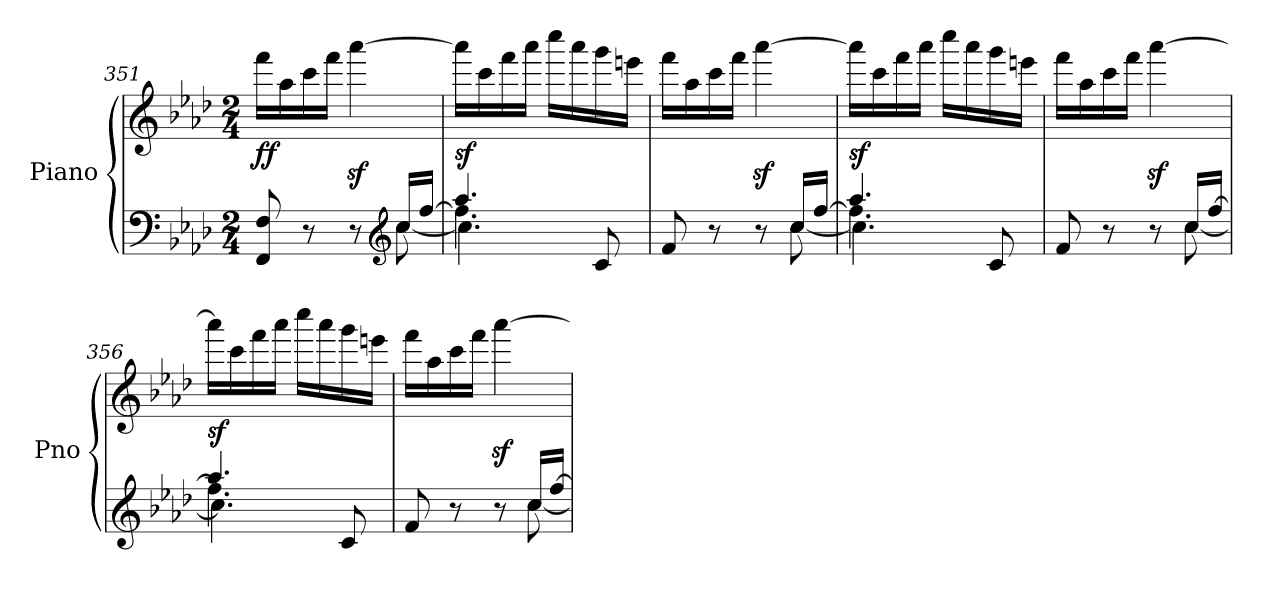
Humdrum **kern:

**kern	**kern	**dynam
*part1	*part1	*part1
*staff2	*staff1	*staff1/2
*I"Piano	*	*
*I'Pno	*	*
*clefF4	*clefG2	*
*k[b-e-a-d-]	*k[b-e-a-d-]	*
*A-:	*A-:	*
*M2/4	*M2/4	*
=351	=351	=351
*^	*	*
!	!	!	!LO:DY:b
8FF/ 8F/	4.ryy	16fff\LL	ff
.	.	16aa-\	.
8r	.	16ccc\	.
.	.	16fff\JJ	.
8r	.	[4aaa-z<\	.
*clefG2	*	*	*
16cc/LL	[8cc\	.	.
[16ff/JJ	.	.	.
!!LO:PB:g=z
=352	=352	=352	=352
*	*^	*	*
!	!	!	!	!LO:DY:a=2
4.ff\]	4.cc\]	4.aa-/	16aaa-\LL]	sf
.	.	.	16ccc\	.
.	.	.	16fff\	.
.	.	.	16aaa-\JJ	.
.	.	.	16cccc\LL	.
.	.	.	16aaa-\	.
8c/	8ryy	8ryy	16ggg\	.
.	.	.	16eeen\JJ	.
*	*v	*v	*	*
=353	=353	=353	=353
8f/	4.ryy	16fff\LL	.
.	.	16aa-\	.
8r	.	16ccc\	.
.	.	16fff\JJ	.
8r	.	[4aaa-z<\	.
16cc/LL	[8cc\	.	.
[16ff/JJ	.	.	.
=354	=354	=354	=354
*	*^	*	*
!	!	!	!	!LO:DY:a=2
4.ff\]	4.cc\]	4.aa-/	16aaa-\LL]	sf
.	.	.	16ccc\	.
.	.	.	16fff\	.
.	.	.	16aaa-\JJ	.
.	.	.	16cccc\LL	.
.	.	.	16aaa-\	.
8c/	8ryy	8ryy	16ggg\	.
.	.	.	16eeen\JJ	.
*	*v	*v	*	*
=355	=355	=355	=355
8f/	4.ryy	16fff\LL	.
.	.	16aa-\	.
8r	.	16ccc\	.
.	.	16fff\JJ	.
8r	.	[4aaa-z<\	.
16cc/LL	[8cc\	.	.
[16ff/JJ	.	.	.
!!LO:PB:g=z
=356	=356	=356	=356
*	*^	*	*
!	!	!	!	!LO:DY:a=2
4.ff\]	4.cc\]	4.aa-/	16aaa-\LL]	sf
.	.	.	16ccc\	.
.	.	.	16fff\	.
.	.	.	16aaa-\JJ	.
.	.	.	16cccc\LL	.
.	.	.	16aaa-\	.
8c/	8ryy	8ryy	16ggg\	.
.	.	.	16eeen\JJ	.
*	*v	*v	*	*
=357	=357	=357	=357
8f/	4.ryy	16fff\LL	.
.	.	16aa-\	.
8r	.	16ccc\	.
.	.	16fff\JJ	.
8r	.	[4aaa-z<\	.
16cc/LL	[8cc\	.	.
[16ff/JJ	.	.	.
*v	*v	*	*
=	=	=
*-	*-	*-
